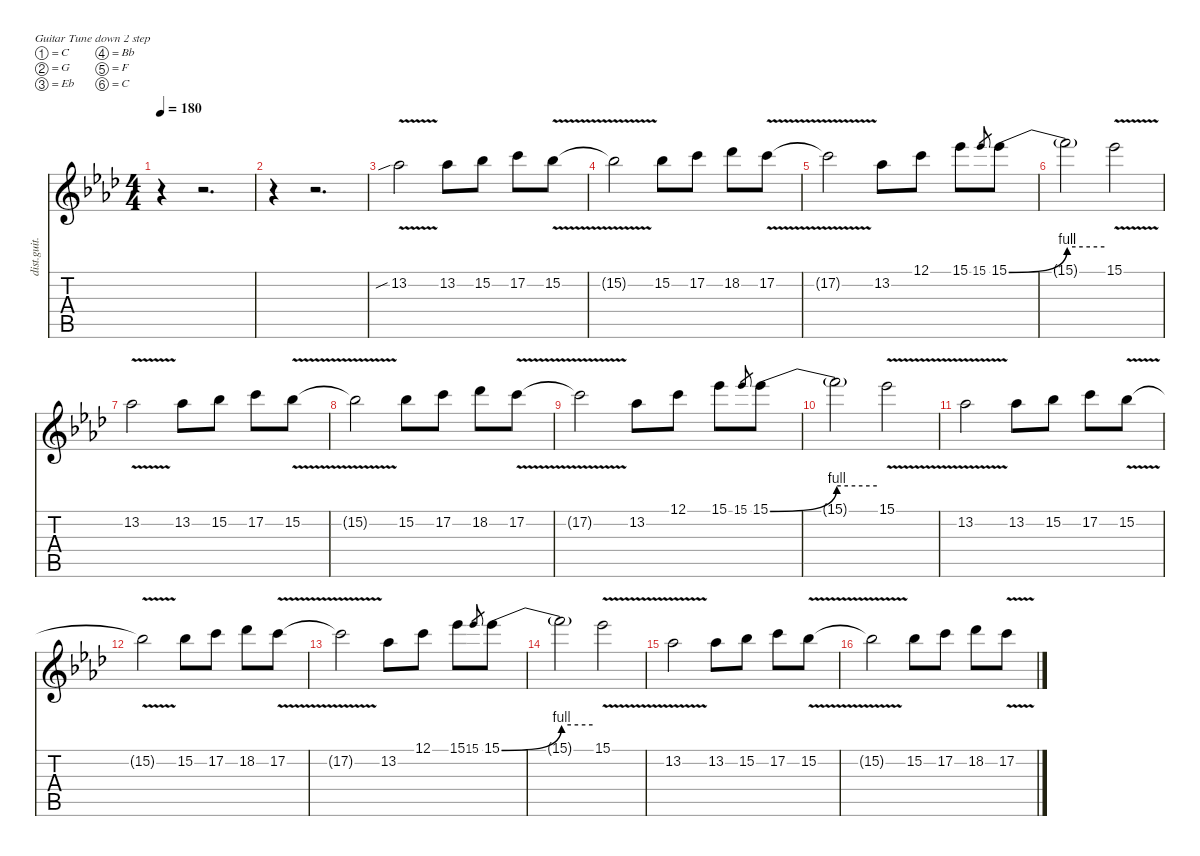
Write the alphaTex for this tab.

\defaultSystemsLayout 4
\hideDynamics
\bracketExtendMode nobrackets
\otherSystemsTrackNameOrientation horizontal
\track ("Gtr. 5" "dist.guit.") {instrument distortionguitar}
\staff {score tabs}
\tuning (C4 G3 Eb3 Bb2 F2 C2)
\ts (4 4)
\tempo 180
\clef g2
\ks fminor
r.4{dy f beam Down} r.2{d beam Down} |
r.4{beam Down} r.2{d beam Down} |
13.2{v sib acc b}.2 13.2{acc b}.8 15.2{acc b}.8 17.2{acc forcenatural}.8{beam Down} 15.2{v acc b}.8 |
15.2{v t acc b}.2 15.2{acc b}.8 17.2{acc forcenatural}.8{beam Down} 18.2{acc b}.8 17.2{v acc forcenatural}.8{beam Down} |
17.2{v t acc forcenatural}.2{beam Down} 13.2{acc b}.8 12.1{acc forcenatural}.8{beam Down} 15.1{acc b}.8 15.1{acc b}.8{gr dy mf} 15.1{be (bend 0 0 60 4) acc b}.8{dy f} |
15.1{be (hold 0 4 60 4) t}.2 15.1{v acc b}.2 |
13.2{v acc b}.2 13.2{acc b}.8 15.2{acc b}.8 17.2{acc forcenatural}.8{beam Down} 15.2{v acc b}.8 |
15.2{v t acc b}.2 15.2{acc b}.8 17.2{acc forcenatural}.8{beam Down} 18.2{acc b}.8 17.2{v acc forcenatural}.8{beam Down} |
17.2{v t acc forcenatural}.2{beam Down} 13.2{acc b}.8 12.1{acc forcenatural}.8{beam Down} 15.1{acc b}.8 15.1{acc b}.8{gr dy mf} 15.1{be (bend 0 0 60 4) acc b}.8{dy f} |
15.1{be (hold 0 4 60 4) t}.2 15.1{v acc b}.2 |
13.2{v acc b}.2 13.2{acc b}.8 15.2{acc b}.8 17.2{acc forcenatural}.8{beam Down} 15.2{v acc b}.8 |
15.2{v t acc b}.2 15.2{acc b}.8 17.2{acc forcenatural}.8{beam Down} 18.2{acc b}.8 17.2{v acc forcenatural}.8{beam Down} |
17.2{v t acc forcenatural}.2{beam Down} 13.2{acc b}.8 12.1{acc forcenatural}.8{beam Down} 15.1{acc b}.8 15.1{acc b}.8{gr dy mf} 15.1{be (bend 0 0 60 4) acc b}.8{dy f} |
15.1{be (hold 0 4 60 4) t}.2 15.1{v acc b}.2 |
13.2{v acc b}.2 13.2{acc b}.8 15.2{acc b}.8 17.2{acc forcenatural}.8{beam Down} 15.2{v acc b}.8 |
15.2{v t acc b}.2 15.2{acc b}.8 17.2{acc forcenatural}.8{beam Down} 18.2{acc b}.8 17.2{v acc forcenatural}.8{beam Down}
